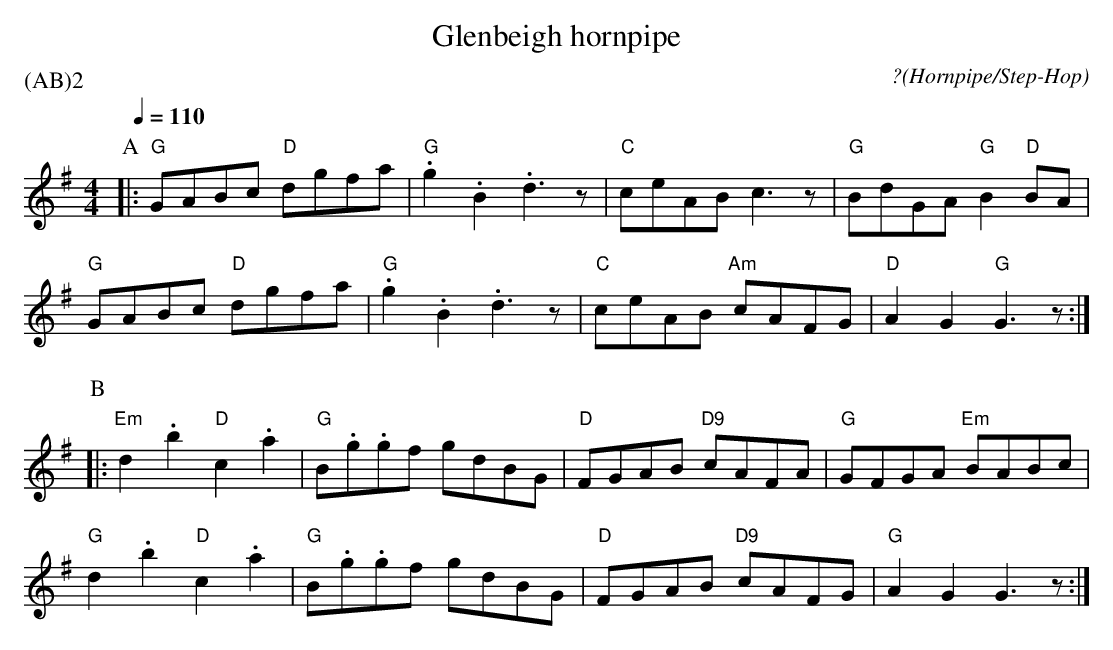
X:1
T:Glenbeigh hornpipe
C:?(Hornpipe/Step-Hop)
P:(AB)2
M:4/4
L:1/8
Q:1/4=110
K:G
V:1
P:A
|:"G"GABc "D"dgfa|"G".g2.B2 .d3z|"C"ceAB c3z|"G"BdGA "G"B2"D"BA|
"G"GABc "D"dgfa|"G".g2.B2 .d3z|"C"ceAB "Am"cAFG|"D"A2G2 "G"G3z:|
P:B
|:"Em"d2.b2 "D"c2.a2|"G"B.g.gf gdBG|"D"FGAB "D9"cAFA|"G"GFGA "Em"BABc|
"G"d2.b2 "D"c2.a2|"G"B.g.gf gdBG|"D"FGAB "D9"cAFG|"G"A2G2 G3z:|
